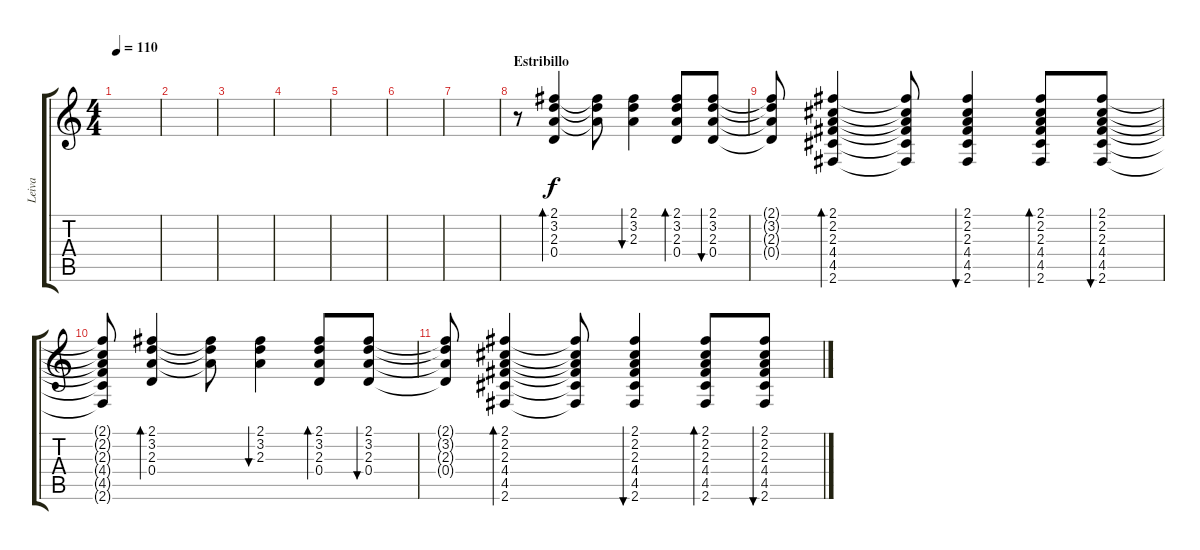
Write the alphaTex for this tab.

\track ("Leiva" "Leiva") {instrument acousticguitarsteel}
\staff {score tabs}
\tuning (E4 B3 G3 D3 A2 E2) {hide}
\ts (4 4)
\tempo 110
\clef g2
\ks c
|
|
|
|
|
|
|
\section ("" "Estribillo")
r.8{volume 10} (2.1 3.2 2.3 0.4).4{bd 60} (2.1{t} 3.2{t} 2.3{t}).8 (2.1 3.2 2.3).4{bu 60} (2.1 3.2 2.3 0.4).8{bd 60} (2.1 3.2 2.3 0.4).8{bu 60} |
(2.1{t} 3.2{t} 2.3{t} 0.4{t}).8 (2.1 2.2 2.3 4.4 4.5 2.6).4{bd 60} (2.1{t} 2.2{t} 2.3{t} 4.4{t} 4.5{t} 2.6{t}).8 (2.1 2.2 2.3 4.4 4.5 2.6).4{bu 60} (2.1 2.2 2.3 4.4 4.5 2.6).8{bd 60} (2.1 2.2 2.3 4.4 4.5 2.6).8{bu 60} |
(2.1{t} 2.2{t} 2.3{t} 4.4{t} 4.5{t} 2.6{t}).8{volume 10} (2.1 3.2 2.3 0.4).4{bd 60} (2.1{t} 3.2{t} 2.3{t}).8 (2.1 3.2 2.3).4{bu 60} (2.1 3.2 2.3 0.4).8{bd 60} (2.1 3.2 2.3 0.4).8{bu 60} |
(2.1{t} 3.2{t} 2.3{t} 0.4{t}).8 (2.1 2.2 2.3 4.4 4.5 2.6).4{bd 60} (2.1{t} 2.2{t} 2.3{t} 4.4{t} 4.5{t} 2.6{t}).8 (2.1 2.2 2.3 4.4 4.5 2.6).4{bu 60} (2.1 2.2 2.3 4.4 4.5 2.6).8{bd 60} (2.1 2.2 2.3 4.4 4.5 2.6).8{bu 60}
